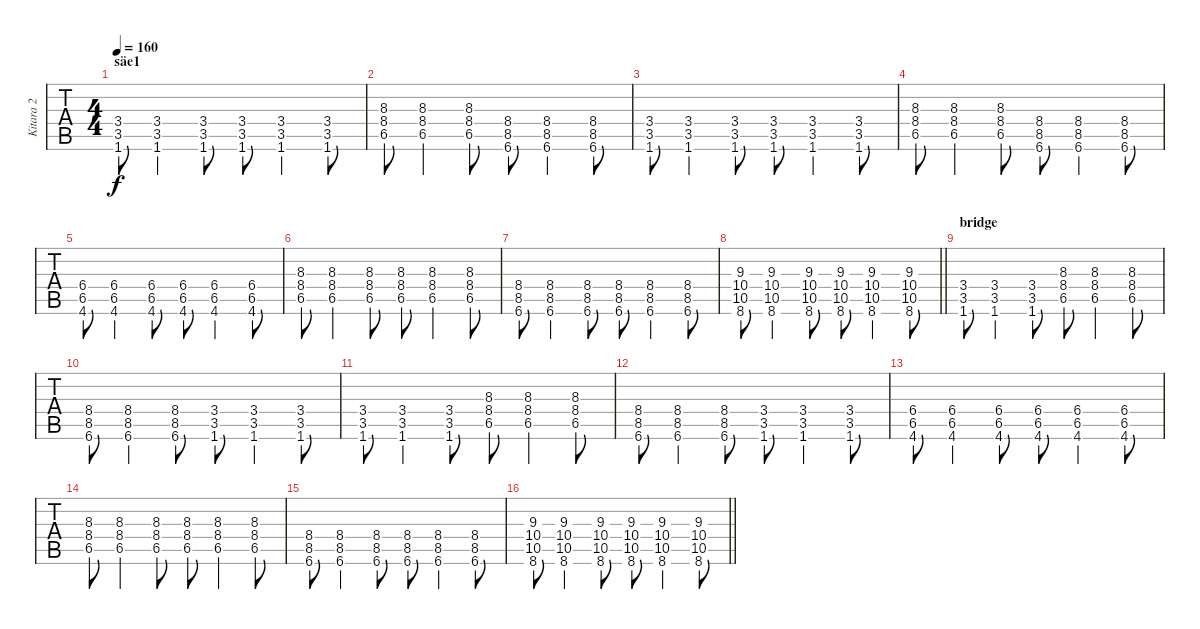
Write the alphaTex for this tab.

\track ("Kitara 2" "Kitara 2") {instrument distortionguitar}
\staff {tabs}
\tuning (E4 B3 G3 D3 A2 E2) {hide}
\ts (4 4)
\section ("" "säe1")
\tempo 160
\clef g2
\ks c
(3.4 3.5 1.6).8{dy f} (3.4 3.5 1.6).4 (3.4 3.5 1.6).8 (3.4 3.5 1.6).8 (3.4 3.5 1.6).4 (3.4 3.5 1.6).8 |
(8.3 8.4 6.5).8 (8.3 8.4 6.5).4 (8.3 8.4 6.5).8 (8.4 8.5 6.6).8 (8.4 8.5 6.6).4 (8.4 8.5 6.6).8 |
(3.4 3.5 1.6).8 (3.4 3.5 1.6).4 (3.4 3.5 1.6).8 (3.4 3.5 1.6).8 (3.4 3.5 1.6).4 (3.4 3.5 1.6).8 |
(8.3 8.4 6.5).8 (8.3 8.4 6.5).4 (8.3 8.4 6.5).8 (8.4 8.5 6.6).8 (8.4 8.5 6.6).4 (8.4 8.5 6.6).8 |
(6.4 6.5 4.6).8 (6.4 6.5 4.6).4 (6.4 6.5 4.6).8 (6.4 6.5 4.6).8 (6.4 6.5 4.6).4 (6.4 6.5 4.6).8 |
(8.3 8.4 6.5).8 (8.3 8.4 6.5).4 (8.3 8.4 6.5).8 (8.3 8.4 6.5).8 (8.3 8.4 6.5).4 (8.3 8.4 6.5).8 |
(8.4 8.5 6.6).8 (8.4 8.5 6.6).4 (8.4 8.5 6.6).8 (8.4 8.5 6.6).8 (8.4 8.5 6.6).4 (8.4 8.5 6.6).8 |
\barLineRight lightlight
(9.3 10.4 10.5 8.6).8 (9.3 10.4 10.5 8.6).4 (9.3 10.4 10.5 8.6).8 (9.3 10.4 10.5 8.6).8 (9.3 10.4 10.5 8.6).4 (9.3 10.4 10.5 8.6).8 |
\section ("" "bridge")
(3.4 3.5 1.6).8 (3.4 3.5 1.6).4 (3.4 3.5 1.6).8 (8.3 8.4 6.5).8 (8.3 8.4 6.5).4 (8.3 8.4 6.5).8 |
(8.4 8.5 6.6).8 (8.4 8.5 6.6).4 (8.4 8.5 6.6).8 (3.4 3.5 1.6).8 (3.4 3.5 1.6).4 (3.4 3.5 1.6).8 |
(3.4 3.5 1.6).8 (3.4 3.5 1.6).4 (3.4 3.5 1.6).8 (8.3 8.4 6.5).8 (8.3 8.4 6.5).4 (8.3 8.4 6.5).8 |
(8.4 8.5 6.6).8 (8.4 8.5 6.6).4 (8.4 8.5 6.6).8 (3.4 3.5 1.6).8 (3.4 3.5 1.6).4 (3.4 3.5 1.6).8 |
(6.4 6.5 4.6).8 (6.4 6.5 4.6).4 (6.4 6.5 4.6).8 (6.4 6.5 4.6).8 (6.4 6.5 4.6).4 (6.4 6.5 4.6).8 |
(8.3 8.4 6.5).8 (8.3 8.4 6.5).4 (8.3 8.4 6.5).8 (8.3 8.4 6.5).8 (8.3 8.4 6.5).4 (8.3 8.4 6.5).8 |
(8.4 8.5 6.6).8 (8.4 8.5 6.6).4 (8.4 8.5 6.6).8 (8.4 8.5 6.6).8 (8.4 8.5 6.6).4 (8.4 8.5 6.6).8 |
\barLineRight lightlight
(9.3 10.4 10.5 8.6).8 (9.3 10.4 10.5 8.6).4 (9.3 10.4 10.5 8.6).8 (9.3 10.4 10.5 8.6).8 (9.3 10.4 10.5 8.6).4 (9.3 10.4 10.5 8.6).8
